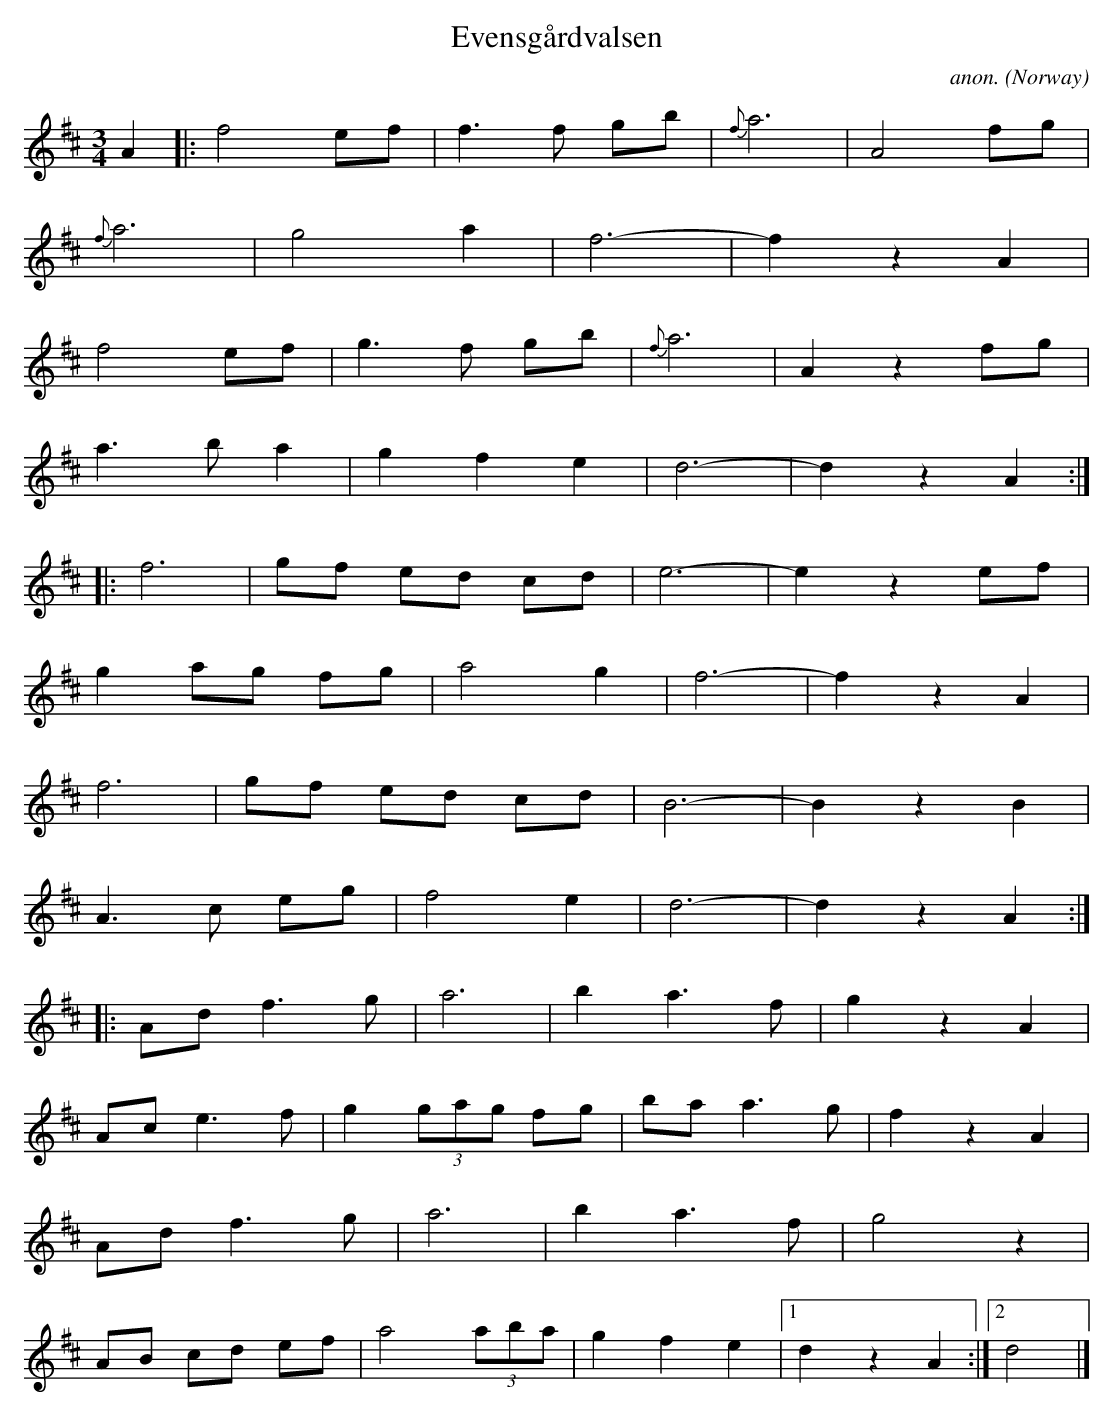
X:1
T:Evensg\aardvalsen
C:anon.
O:Norway
M:3/4
L:1/8
K:D
A2|:f4ef|f3f gb|{f}a6|A4 fg|
{f}a6|g4a2|f6-|f2 z2 A2|
f4ef|g3f gb|{f}a6|A2 z2 fg|
a3ba2|g2f2e2|d6-|d2 z2 A2:|
|:f6|gf ed cd|e6-|e2 z2 ef|
g2ag fg|a4g2|f6-|f2 z2 A2|
f6|gf ed cd|B6-|B2 z2 B2|
A3c eg|f4e2|d6-|d2 z2 A2:|
|:Ad f3g|a6|b2a3f|g2 z2 A2|
Ace3f|g2(3gag fg|baa3g|f2 z2 A2|
Adf3g|a6|b2a3f|g4 z2|
AB cd ef|a4(3aba|g2f2e2|[1d2 z2 A2:|[2d4|]
